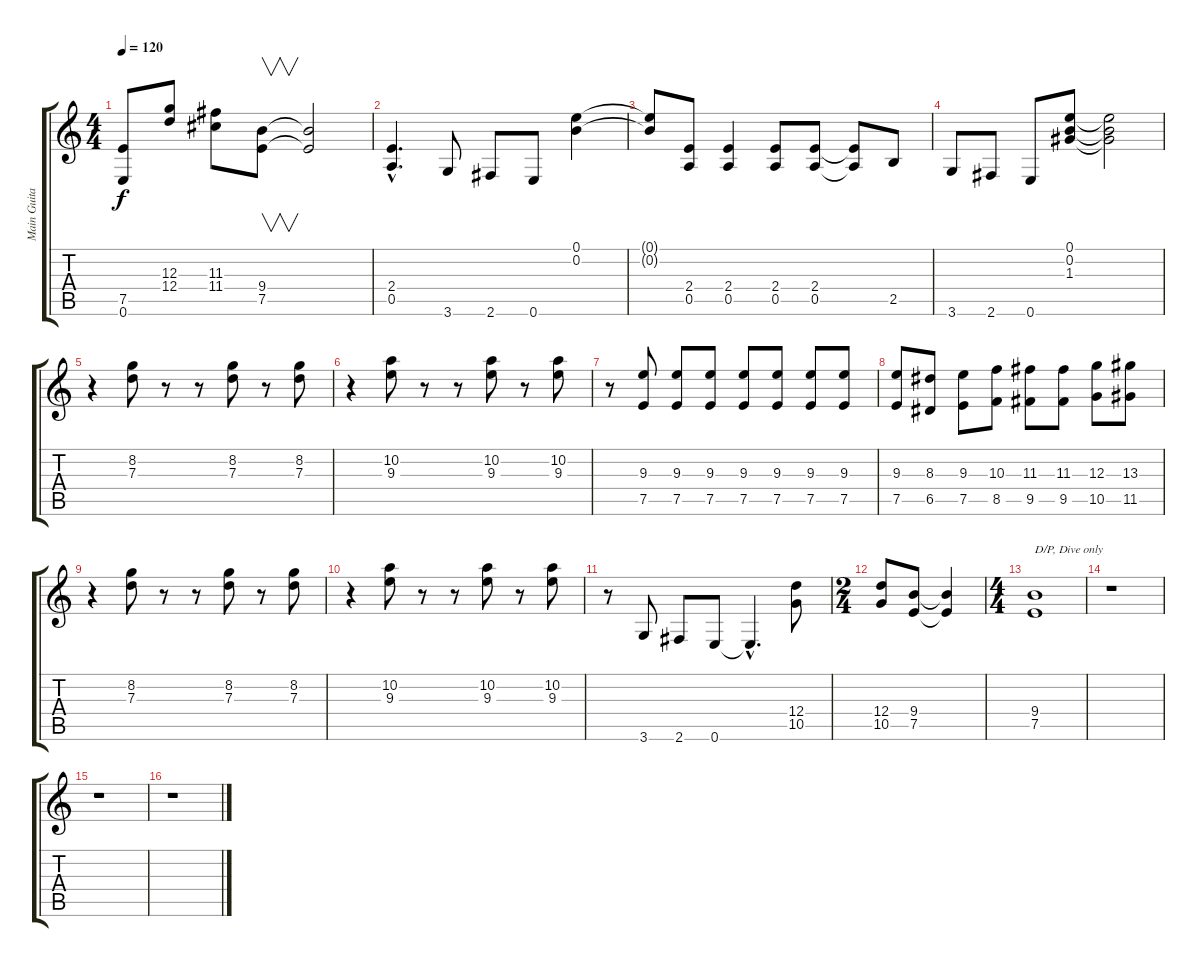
\track ("Main Guitar" "Main Guita") {instrument overdrivenguitar}
\staff {score tabs}
\tuning (E4 B3 G3 D3 A2 E2) {hide}
\ts (4 4)
\tempo 120
\clef g2
\ks c
(7.5{t} 0.6{t}).8{dy f} (12.3 12.4).8 (11.3 11.4).8 (9.4 7.5).8{v} (9.4{t} 7.5{t}).2 |
(2.4{hac} 0.5{hac}).4{d} 3.6.8 2.6.8 0.6.8 (0.1 0.2).4 |
(0.1{t} 0.2{t}).8 (2.4 0.5).8 (2.4 0.5).4 (2.4 0.5).8 (2.4 0.5).8 (2.4{t} 0.5{t}).8 2.5.8 |
3.6.8 2.6.8 0.6.8 (0.1 0.2 1.3).8 (0.1{t} 0.2{t} 1.3{t}).2 |
r.4 (8.2 7.3).8 r.8 r.8 (8.2 7.3).8 r.8 (8.2 7.3).8 |
r.4 (10.2 9.3).8 r.8 r.8 (10.2 9.3).8 r.8 (10.2 9.3).8 |
r.8 (9.3 7.5).8 (9.3 7.5).8 (9.3 7.5).8 (9.3 7.5).8 (9.3 7.5).8 (9.3 7.5).8 (9.3 7.5).8 |
(9.3 7.5).8 (8.3 6.5).8 (9.3 7.5).8 (10.3 8.5).8 (11.3 9.5).8 (11.3 9.5).8 (12.3 10.5).8 (13.3 11.5).8 |
r.4 (8.2 7.3).8 r.8 r.8 (8.2 7.3).8 r.8 (8.2 7.3).8 |
r.4 (10.2 9.3).8 r.8 r.8 (10.2 9.3).8 r.8 (10.2 9.3).8 |
r.8 3.6.8 2.6.8 0.6.8 0.6{hac t}.4{d} (12.4 10.5).8 |
\ts (2 4)
(12.4 10.5).8 (9.4 7.5).8 (9.4{t} 7.5{t}).4 |
\ts (4 4)
(9.4 7.5).1{txt "D/P, Dive only"} |
r.1 |
r.1 |
r.1
